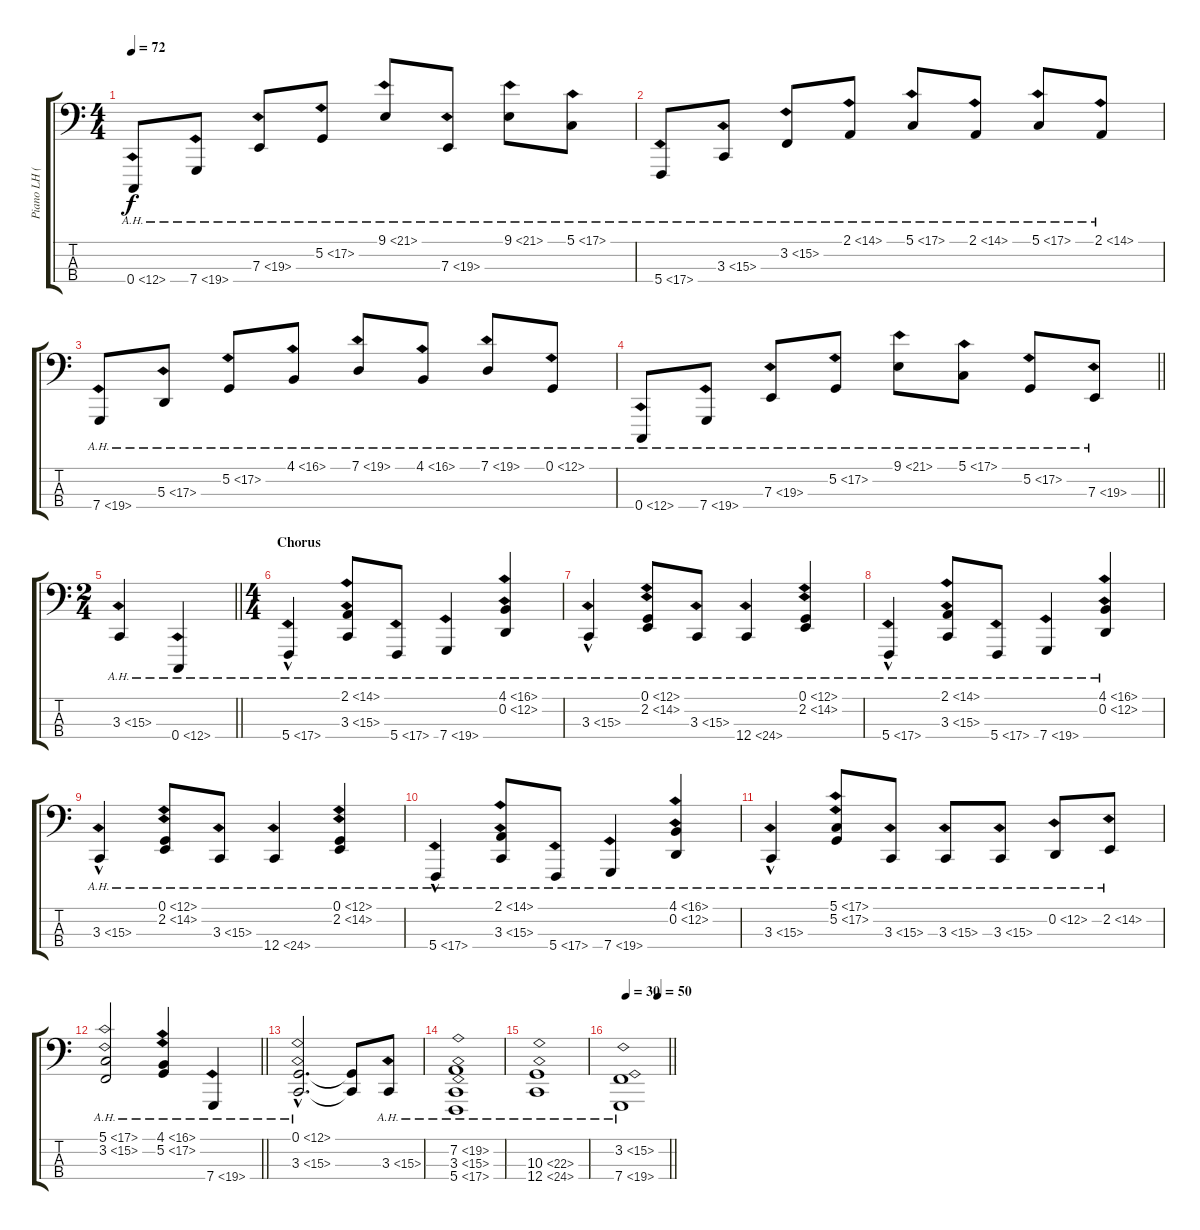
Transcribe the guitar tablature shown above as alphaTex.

\track ("Piano LH (low string tuned to C)" "Piano LH (") {instrument acousticgrandpiano}
\staff {score tabs}
\tuning (G2 D2 A1 C1) {hide}
\ts (4 4)
\tempo 72
\clef f4
\ks c
0.4{ah 12}.8{dy f} 7.4{ah 12}.8 7.3{ah 12}.8 5.2{ah 12}.8 9.1{ah 12}.8 7.3{ah 12}.8 9.1{ah 12}.8 5.1{ah 12}.8 |
5.4{ah 12}.8 3.3{ah 12}.8 3.2{ah 12}.8 2.1{ah 12}.8 5.1{ah 12}.8 2.1{ah 12}.8 5.1{ah 12}.8 2.1{ah 12}.8 |
7.4{ah 12}.8 5.3{ah 12}.8 5.2{ah 12}.8 4.1{ah 12}.8 7.1{ah 12}.8 4.1{ah 12}.8 7.1{ah 12}.8 0.1{ah 12}.8 |
\barLineRight lightlight
0.4{ah 12}.8 7.4{ah 12}.8 7.3{ah 12}.8 5.2{ah 12}.8 9.1{ah 12}.8 5.1{ah 12}.8 5.2{ah 12}.8 7.3{ah 12}.8 |
\ts (2 4)
\barLineRight lightlight
3.3{ah 12}.4 0.4{ah 12}.4 |
\ts (4 4)
\section ("" "Chorus")
5.4{ah 12 hac}.4 (2.1{ah 12} 3.3{ah 12}).8 5.4{ah 12}.8 7.4{ah 12}.4 (4.1{ah 12} 0.2{ah 12}).4 |
3.3{ah 12 hac}.4 (0.1{ah 12} 2.2{ah 12}).8 3.3{ah 12}.8 12.4{ah 12}.4 (0.1{ah 12} 2.2{ah 12}).4 |
5.4{ah 12 hac}.4 (2.1{ah 12} 3.3{ah 12}).8 5.4{ah 12}.8 7.4{ah 12}.4 (4.1{ah 12} 0.2{ah 12}).4 |
3.3{ah 12 hac}.4 (0.1{ah 12} 2.2{ah 12}).8 3.3{ah 12}.8 12.4{ah 12}.4 (0.1{ah 12} 2.2{ah 12}).4 |
5.4{ah 12 hac}.4 (2.1{ah 12} 3.3{ah 12}).8 5.4{ah 12}.8 7.4{ah 12}.4 (4.1{ah 12} 0.2{ah 12}).4 |
3.3{ah 12 hac}.4 (5.1{ah 12} 5.2{ah 12}).8 3.3{ah 12}.8 3.3{ah 12}.8 3.3{ah 12}.8 0.2{ah 12}.8 2.2{ah 12}.8 |
\barLineRight lightlight
(5.1{ah 12} 3.2{ah 12}).2 (4.1{ah 12} 5.2{ah 12}).4 7.4{ah 12}.4 |
(0.1{ah 12 hac} 3.3{ah 12 hac}).2{d} (0.1{t} 3.3{t}).8 3.3{ah 12}.8 |
(7.2{ah 12} 3.3{ah 12} 5.4{ah 12}).1 |
(10.3{ah 12} 12.4{ah 12}).1 |
\tempo 30
\tempo (50 0.75)
\barLineRight lightlight
(3.2{ah 12} 7.4{ah 12}).1
